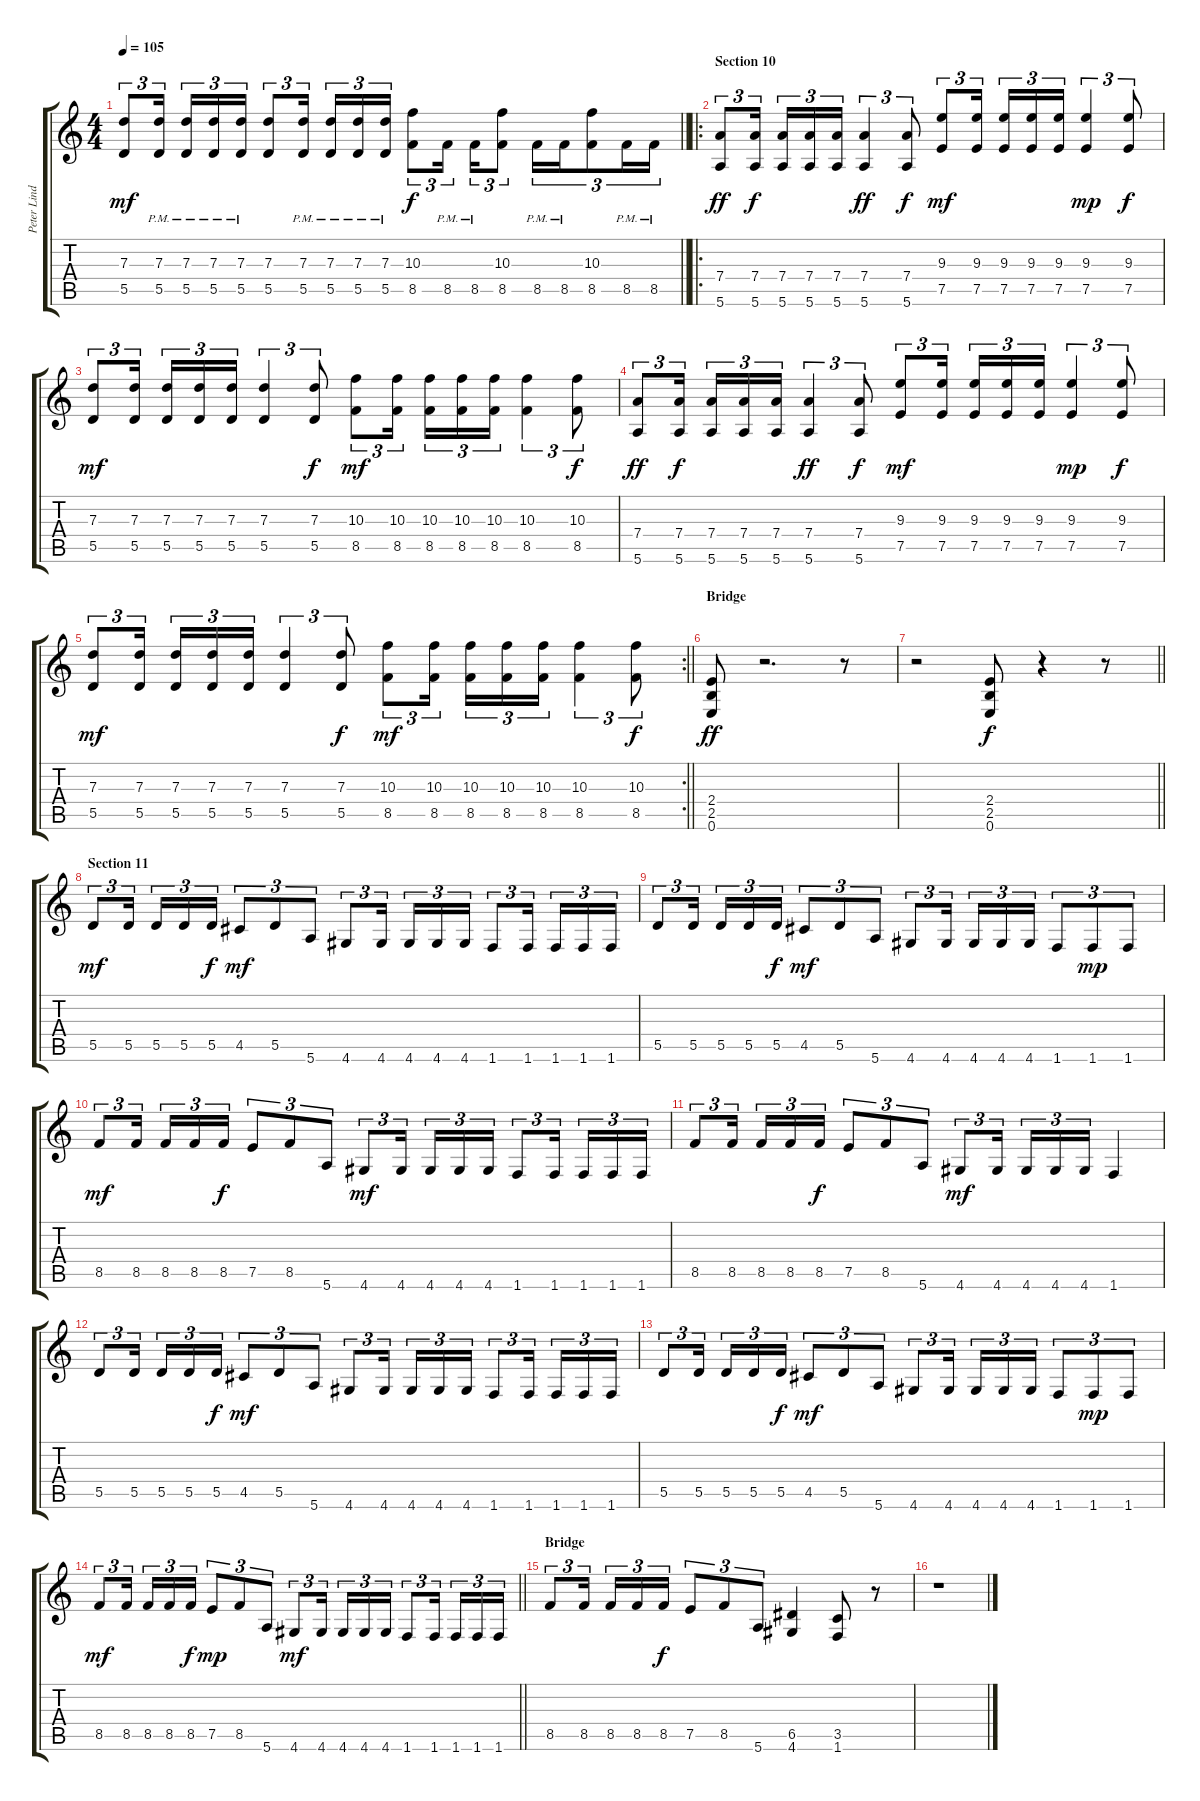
\track ("Peter Lindgren" "Peter Lind") {instrument distortionguitar}
\staff {score tabs}
\tuning (E4 B3 G3 D3 A2 E2) {hide}
\ts (4 4)
\tempo 105
\clef g2
\barLineRight lightlight
\ks c
(7.3 5.5).8{tu (3 2) dy mf} (7.3{pm} 5.5{pm}).16{tu (3 2) beam splitsecondary} (7.3{pm} 5.5{pm}).16{tu (3 2)} (7.3{pm} 5.5{pm}).16{tu (3 2)} (7.3{pm} 5.5{pm}).16{tu (3 2)} (7.3 5.5).8{tu (3 2)} (7.3{pm} 5.5{pm}).16{tu (3 2) beam splitsecondary} (7.3{pm} 5.5{pm}).16{tu (3 2)} (7.3{pm} 5.5{pm}).16{tu (3 2)} (7.3{pm} 5.5{pm}).16{tu (3 2)} (10.3 8.5).8{tu (3 2) dy f} 8.5{pm}.16{tu (3 2) beam splitsecondary} 8.5{pm}.16{tu (3 2)} (10.3 8.5).8{tu (3 2)} 8.5{pm}.16{tu (3 2)} 8.5{pm}.16{tu (3 2)} (10.3 8.5).8{tu (3 2)} 8.5{pm}.16{tu (3 2)} 8.5{pm}.16{tu (3 2)} |
\ro
\section ("" "Section 10")
(7.4 5.6).8{tu (3 2) dy ff} (7.4 5.6).16{tu (3 2) dy f beam splitsecondary} (7.4 5.6).16{tu (3 2)} (7.4 5.6).16{tu (3 2)} (7.4 5.6).16{tu (3 2)} (7.4 5.6).4{tu (3 2) dy ff} (7.4 5.6).8{tu (3 2) dy f} (9.3 7.5).8{tu (3 2) dy mf} (9.3 7.5).16{tu (3 2) beam splitsecondary} (9.3 7.5).16{tu (3 2)} (9.3 7.5).16{tu (3 2)} (9.3 7.5).16{tu (3 2)} (9.3 7.5).4{tu (3 2) dy mp} (9.3 7.5).8{tu (3 2) dy f} |
(7.3 5.5).8{tu (3 2) dy mf} (7.3 5.5).16{tu (3 2) beam splitsecondary} (7.3 5.5).16{tu (3 2)} (7.3 5.5).16{tu (3 2)} (7.3 5.5).16{tu (3 2)} (7.3 5.5).4{tu (3 2)} (7.3 5.5).8{tu (3 2) dy f} (10.3 8.5).8{tu (3 2) dy mf} (10.3 8.5).16{tu (3 2) beam splitsecondary} (10.3 8.5).16{tu (3 2)} (10.3 8.5).16{tu (3 2)} (10.3 8.5).16{tu (3 2)} (10.3 8.5).4{tu (3 2)} (10.3 8.5).8{tu (3 2) dy f} |
(7.4 5.6).8{tu (3 2) dy ff} (7.4 5.6).16{tu (3 2) dy f beam splitsecondary} (7.4 5.6).16{tu (3 2)} (7.4 5.6).16{tu (3 2)} (7.4 5.6).16{tu (3 2)} (7.4 5.6).4{tu (3 2) dy ff} (7.4 5.6).8{tu (3 2) dy f} (9.3 7.5).8{tu (3 2) dy mf} (9.3 7.5).16{tu (3 2) beam splitsecondary} (9.3 7.5).16{tu (3 2)} (9.3 7.5).16{tu (3 2)} (9.3 7.5).16{tu (3 2)} (9.3 7.5).4{tu (3 2) dy mp} (9.3 7.5).8{tu (3 2) dy f} |
\rc 2
\barLineRight lightlight
(7.3 5.5).8{tu (3 2) dy mf} (7.3 5.5).16{tu (3 2) beam splitsecondary} (7.3 5.5).16{tu (3 2)} (7.3 5.5).16{tu (3 2)} (7.3 5.5).16{tu (3 2)} (7.3 5.5).4{tu (3 2)} (7.3 5.5).8{tu (3 2) dy f} (10.3 8.5).8{tu (3 2) dy mf} (10.3 8.5).16{tu (3 2) beam splitsecondary} (10.3 8.5).16{tu (3 2)} (10.3 8.5).16{tu (3 2)} (10.3 8.5).16{tu (3 2)} (10.3 8.5).4{tu (3 2)} (10.3 8.5).8{tu (3 2) dy f} |
\section ("" "Bridge")
(2.4 2.5 0.6).8{dy ff} r.2{d} r.8 |
\barLineRight lightlight
r.2 (2.4 2.5 0.6).8{dy f} r.4 r.8 |
\section ("" "Section 11")
5.5.8{tu (3 2) dy mf} 5.5.16{tu (3 2) beam splitsecondary} 5.5.16{tu (3 2)} 5.5.16{tu (3 2)} 5.5.16{tu (3 2) dy f} 4.5.8{tu (3 2) dy mf} 5.5.8{tu (3 2)} 5.6.8{tu (3 2)} 4.6.8{tu (3 2)} 4.6.16{tu (3 2) beam splitsecondary} 4.6.16{tu (3 2)} 4.6.16{tu (3 2)} 4.6.16{tu (3 2)} 1.6.8{tu (3 2)} 1.6.16{tu (3 2) beam splitsecondary} 1.6.16{tu (3 2)} 1.6.16{tu (3 2)} 1.6.16{tu (3 2)} |
5.5.8{tu (3 2)} 5.5.16{tu (3 2) beam splitsecondary} 5.5.16{tu (3 2)} 5.5.16{tu (3 2)} 5.5.16{tu (3 2) dy f} 4.5.8{tu (3 2) dy mf} 5.5.8{tu (3 2)} 5.6.8{tu (3 2)} 4.6.8{tu (3 2)} 4.6.16{tu (3 2) beam splitsecondary} 4.6.16{tu (3 2)} 4.6.16{tu (3 2)} 4.6.16{tu (3 2)} 1.6.8{tu (3 2)} 1.6.8{tu (3 2) dy mp} 1.6.8{tu (3 2)} |
8.5.8{tu (3 2) dy mf} 8.5.16{tu (3 2) beam splitsecondary} 8.5.16{tu (3 2)} 8.5.16{tu (3 2)} 8.5.16{tu (3 2) dy f} 7.5.8{tu (3 2)} 8.5.8{tu (3 2)} 5.6.8{tu (3 2)} 4.6.8{tu (3 2) dy mf} 4.6.16{tu (3 2) beam splitsecondary} 4.6.16{tu (3 2)} 4.6.16{tu (3 2)} 4.6.16{tu (3 2)} 1.6.8{tu (3 2)} 1.6.16{tu (3 2) beam splitsecondary} 1.6.16{tu (3 2)} 1.6.16{tu (3 2)} 1.6.16{tu (3 2)} |
8.5.8{tu (3 2)} 8.5.16{tu (3 2) beam splitsecondary} 8.5.16{tu (3 2)} 8.5.16{tu (3 2)} 8.5.16{tu (3 2) dy f} 7.5.8{tu (3 2)} 8.5.8{tu (3 2)} 5.6.8{tu (3 2)} 4.6.8{tu (3 2) dy mf} 4.6.16{tu (3 2) beam splitsecondary} 4.6.16{tu (3 2)} 4.6.16{tu (3 2)} 4.6.16{tu (3 2)} 1.6.4 |
5.5.8{tu (3 2)} 5.5.16{tu (3 2) beam splitsecondary} 5.5.16{tu (3 2)} 5.5.16{tu (3 2)} 5.5.16{tu (3 2) dy f} 4.5.8{tu (3 2) dy mf} 5.5.8{tu (3 2)} 5.6.8{tu (3 2)} 4.6.8{tu (3 2)} 4.6.16{tu (3 2) beam splitsecondary} 4.6.16{tu (3 2)} 4.6.16{tu (3 2)} 4.6.16{tu (3 2)} 1.6.8{tu (3 2)} 1.6.16{tu (3 2) beam splitsecondary} 1.6.16{tu (3 2)} 1.6.16{tu (3 2)} 1.6.16{tu (3 2)} |
5.5.8{tu (3 2)} 5.5.16{tu (3 2) beam splitsecondary} 5.5.16{tu (3 2)} 5.5.16{tu (3 2)} 5.5.16{tu (3 2) dy f} 4.5.8{tu (3 2) dy mf} 5.5.8{tu (3 2)} 5.6.8{tu (3 2)} 4.6.8{tu (3 2)} 4.6.16{tu (3 2) beam splitsecondary} 4.6.16{tu (3 2)} 4.6.16{tu (3 2)} 4.6.16{tu (3 2)} 1.6.8{tu (3 2)} 1.6.8{tu (3 2) dy mp} 1.6.8{tu (3 2)} |
\barLineRight lightlight
8.5.8{tu (3 2) dy mf} 8.5.16{tu (3 2) beam splitsecondary} 8.5.16{tu (3 2)} 8.5.16{tu (3 2)} 8.5.16{tu (3 2) dy f} 7.5.8{tu (3 2) dy mp} 8.5.8{tu (3 2)} 5.6.8{tu (3 2)} 4.6.8{tu (3 2) dy mf} 4.6.16{tu (3 2) beam splitsecondary} 4.6.16{tu (3 2)} 4.6.16{tu (3 2)} 4.6.16{tu (3 2)} 1.6.8{tu (3 2)} 1.6.16{tu (3 2) beam splitsecondary} 1.6.16{tu (3 2)} 1.6.16{tu (3 2)} 1.6.16{tu (3 2)} |
\section ("" "Bridge")
8.5.8{tu (3 2)} 8.5.16{tu (3 2) beam splitsecondary} 8.5.16{tu (3 2)} 8.5.16{tu (3 2)} 8.5.16{tu (3 2) dy f} 7.5.8{tu (3 2)} 8.5.8{tu (3 2)} 5.6.8{tu (3 2)} (6.5 4.6).4 (3.5 1.6).8 r.8 |
r.1
